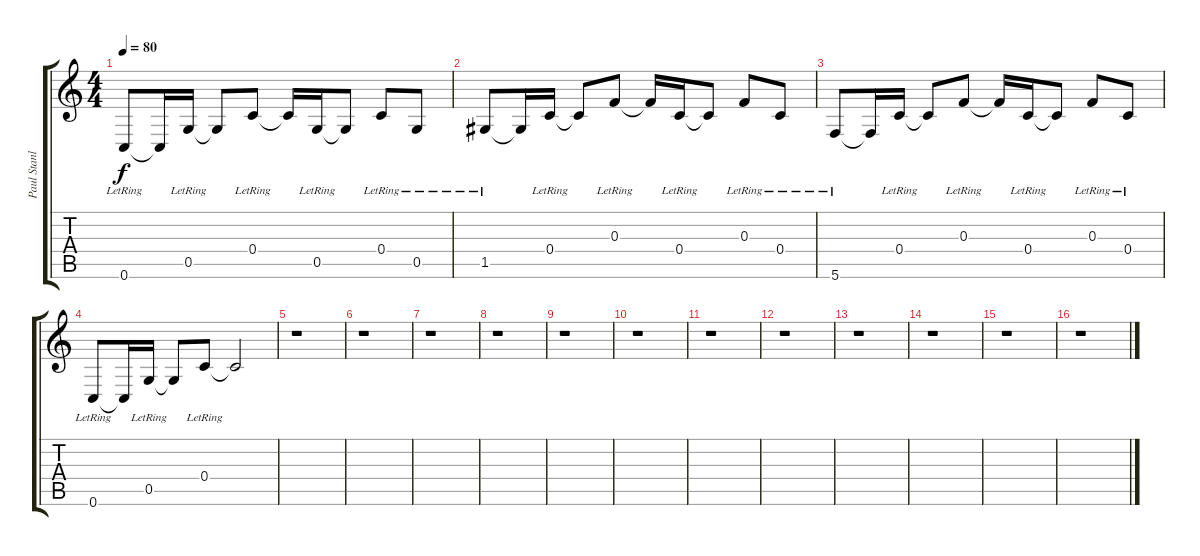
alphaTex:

\track ("Paul Stanley" "Paul Stanl") {instrument acousticguitarsteel}
\staff {score tabs}
\tuning (D4 A3 F3 C3 G2 C2) {hide}
\ts (4 4)
\tempo 80
\clef g2
\ks c
0.6{lr}.8{dy f} 0.6{t}.16 0.5{lr}.16 0.5{t}.8 0.4{lr}.8 0.4{t}.16 0.5{lr}.16 0.5{t}.8 0.4{lr}.8 0.5{lr}.8 |
1.5{lr}.8 1.5{t}.16 0.4{lr}.16 0.4{t}.8 0.3{lr}.8 0.3{t}.16 0.4{lr}.16 0.4{t}.8 0.3{lr}.8 0.4{lr}.8 |
5.6{lr}.8 5.6{t}.16 0.4{lr}.16 0.4{t}.8 0.3{lr}.8 0.3{t}.16 0.4{lr}.16 0.4{t}.8 0.3{lr}.8 0.4{lr}.8 |
0.6{lr}.8 0.6{t}.16 0.5{lr}.16 0.5{t}.8 0.4{lr}.8 0.4{t}.2 |
r.1 |
r.1 |
r.1 |
r.1 |
r.1 |
r.1 |
r.1 |
r.1 |
r.1 |
r.1 |
r.1 |
r.1
